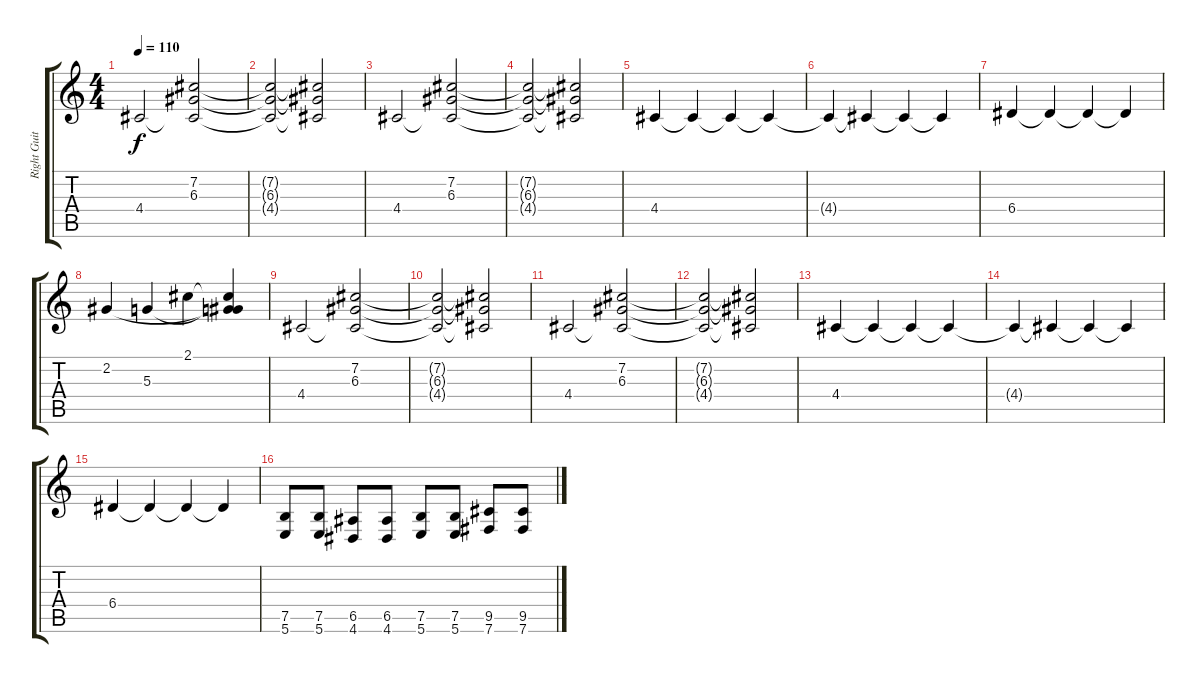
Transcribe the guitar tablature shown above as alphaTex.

\track ("Right Guitar" "Right Guit") {instrument distortionguitar}
\staff {score tabs}
\tuning (B3 Gb3 D3 A2 E2 B1) {hide}
\ts (4 4)
\tempo 110
\clef g2
\ks c
4.4.2{dy f} (7.2 6.3 4.4{t}).2 |
(7.2{t} 6.3{t} 4.4{t}).2 (7.2{t} 6.3{t} 4.4{t}).2 |
4.4.2 (7.2 6.3 4.4{t}).2 |
(7.2{t} 6.3{t} 4.4{t}).2 (7.2{t} 6.3{t} 4.4{t}).2 |
4.4.4 4.4{t}.4 4.4{t}.4 4.4{t}.4 |
4.4{t}.4 4.4{t}.4 4.4{t}.4 4.4{t}.4 |
6.4.4 6.4{t}.4 6.4{t}.4 6.4{t}.4 |
2.2.4 5.3.4 2.1.4 (2.1{t} 2.2{t} 5.3{t}).4 |
4.4.2 (7.2 6.3 4.4{t}).2 |
(7.2{t} 6.3{t} 4.4{t}).2 (7.2{t} 6.3{t} 4.4{t}).2 |
4.4.2 (7.2 6.3 4.4{t}).2 |
(7.2{t} 6.3{t} 4.4{t}).2 (7.2{t} 6.3{t} 4.4{t}).2 |
4.4.4 4.4{t}.4 4.4{t}.4 4.4{t}.4 |
4.4{t}.4 4.4{t}.4 4.4{t}.4 4.4{t}.4 |
6.4.4 6.4{t}.4 6.4{t}.4 6.4{t}.4 |
(7.5 5.6).8 (7.5 5.6).8 (6.5 4.6).8 (6.5 4.6).8 (7.5 5.6).8 (7.5 5.6).8 (9.5 7.6).8 (9.5 7.6).8
